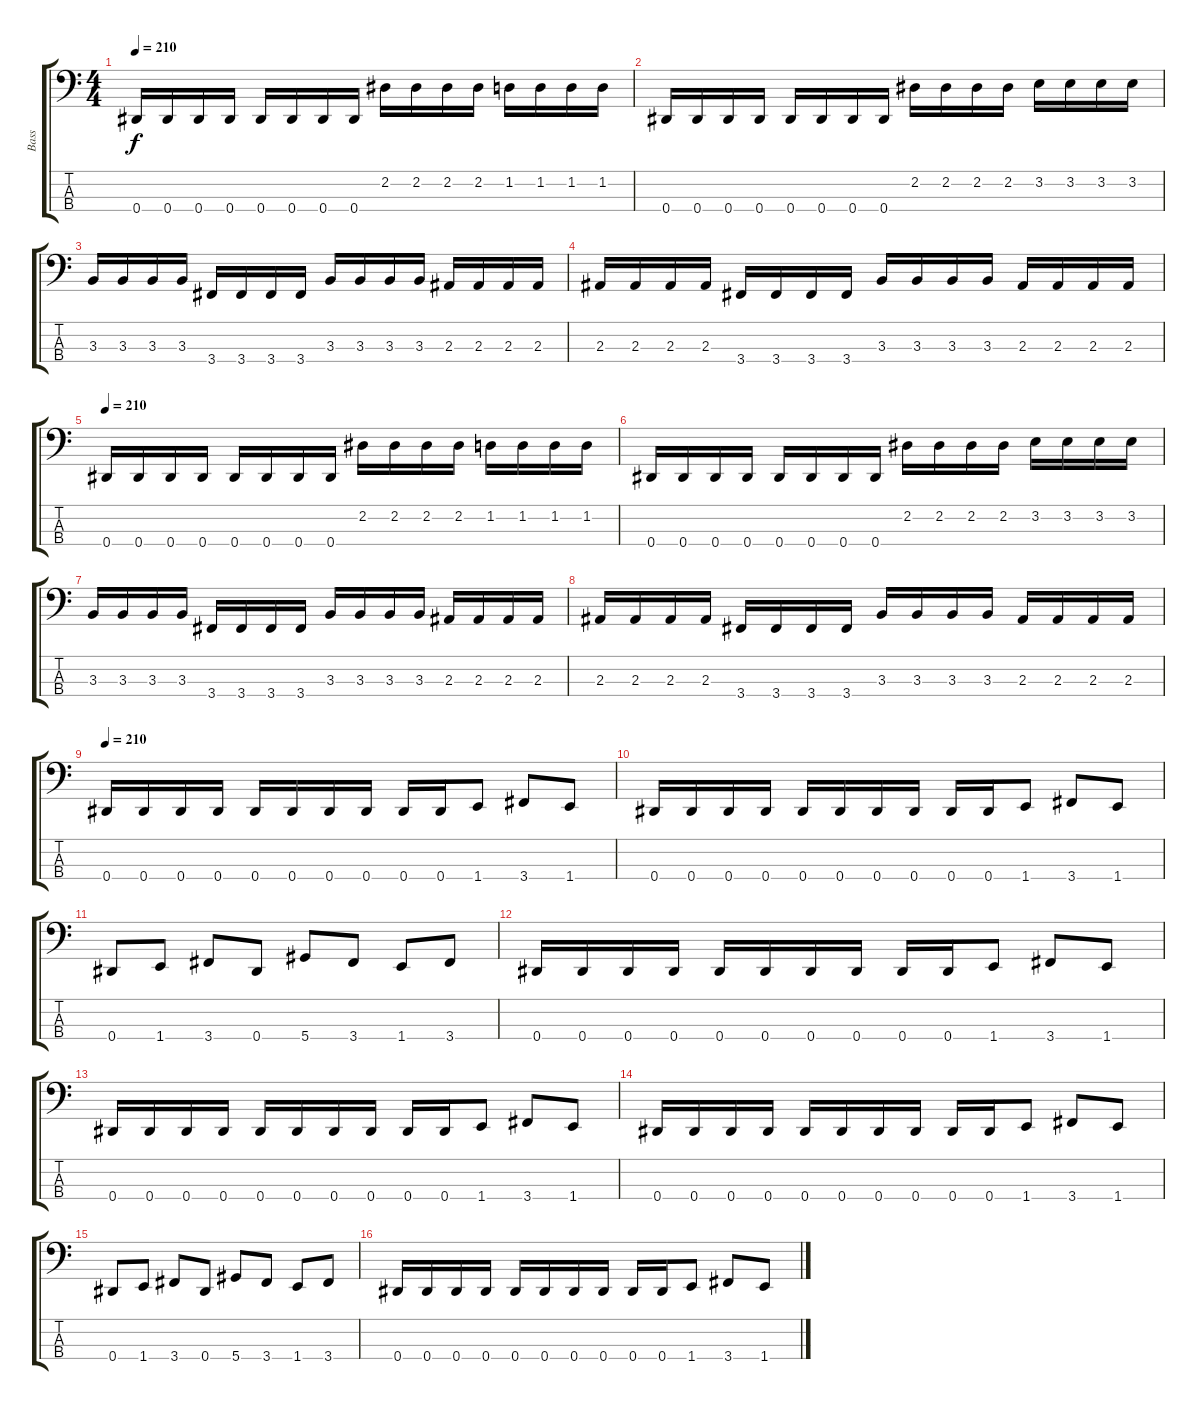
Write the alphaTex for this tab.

\track ("Bass" "Bass") {instrument electricbasspick}
\staff {score tabs}
\tuning (Gb2 Db2 Ab1 Eb1) {hide}
\ts (4 4)
\tempo 210
\clef f4
\ks c
0.4.16{dy f} 0.4.16 0.4.16 0.4.16 0.4.16 0.4.16 0.4.16 0.4.16 2.2.16 2.2.16 2.2.16 2.2.16 1.2.16 1.2.16 1.2.16 1.2.16 |
0.4.16 0.4.16 0.4.16 0.4.16 0.4.16 0.4.16 0.4.16 0.4.16 2.2.16 2.2.16 2.2.16 2.2.16 3.2.16 3.2.16 3.2.16 3.2.16 |
3.3.16 3.3.16 3.3.16 3.3.16 3.4.16 3.4.16 3.4.16 3.4.16 3.3.16 3.3.16 3.3.16 3.3.16 2.3.16 2.3.16 2.3.16 2.3.16 |
2.3.16 2.3.16 2.3.16 2.3.16 3.4.16 3.4.16 3.4.16 3.4.16 3.3.16 3.3.16 3.3.16 3.3.16 2.3.16 2.3.16 2.3.16 2.3.16 |
\tempo 210
0.4.16 0.4.16 0.4.16 0.4.16 0.4.16 0.4.16 0.4.16 0.4.16 2.2.16 2.2.16 2.2.16 2.2.16 1.2.16 1.2.16 1.2.16 1.2.16 |
0.4.16 0.4.16 0.4.16 0.4.16 0.4.16 0.4.16 0.4.16 0.4.16 2.2.16 2.2.16 2.2.16 2.2.16 3.2.16 3.2.16 3.2.16 3.2.16 |
3.3.16 3.3.16 3.3.16 3.3.16 3.4.16 3.4.16 3.4.16 3.4.16 3.3.16 3.3.16 3.3.16 3.3.16 2.3.16 2.3.16 2.3.16 2.3.16 |
2.3.16 2.3.16 2.3.16 2.3.16 3.4.16 3.4.16 3.4.16 3.4.16 3.3.16 3.3.16 3.3.16 3.3.16 2.3.16 2.3.16 2.3.16 2.3.16 |
\tempo 210
0.4.16 0.4.16 0.4.16 0.4.16 0.4.16 0.4.16 0.4.16 0.4.16 0.4.16 0.4.16 1.4.8 3.4.8 1.4.8 |
0.4.16 0.4.16 0.4.16 0.4.16 0.4.16 0.4.16 0.4.16 0.4.16 0.4.16 0.4.16 1.4.8 3.4.8 1.4.8 |
0.4.8 1.4.8 3.4.8 0.4.8 5.4.8 3.4.8 1.4.8 3.4.8 |
0.4.16 0.4.16 0.4.16 0.4.16 0.4.16 0.4.16 0.4.16 0.4.16 0.4.16 0.4.16 1.4.8 3.4.8 1.4.8 |
0.4.16 0.4.16 0.4.16 0.4.16 0.4.16 0.4.16 0.4.16 0.4.16 0.4.16 0.4.16 1.4.8 3.4.8 1.4.8 |
0.4.16 0.4.16 0.4.16 0.4.16 0.4.16 0.4.16 0.4.16 0.4.16 0.4.16 0.4.16 1.4.8 3.4.8 1.4.8 |
0.4.8 1.4.8 3.4.8 0.4.8 5.4.8 3.4.8 1.4.8 3.4.8 |
0.4.16 0.4.16 0.4.16 0.4.16 0.4.16 0.4.16 0.4.16 0.4.16 0.4.16 0.4.16 1.4.8 3.4.8 1.4.8
